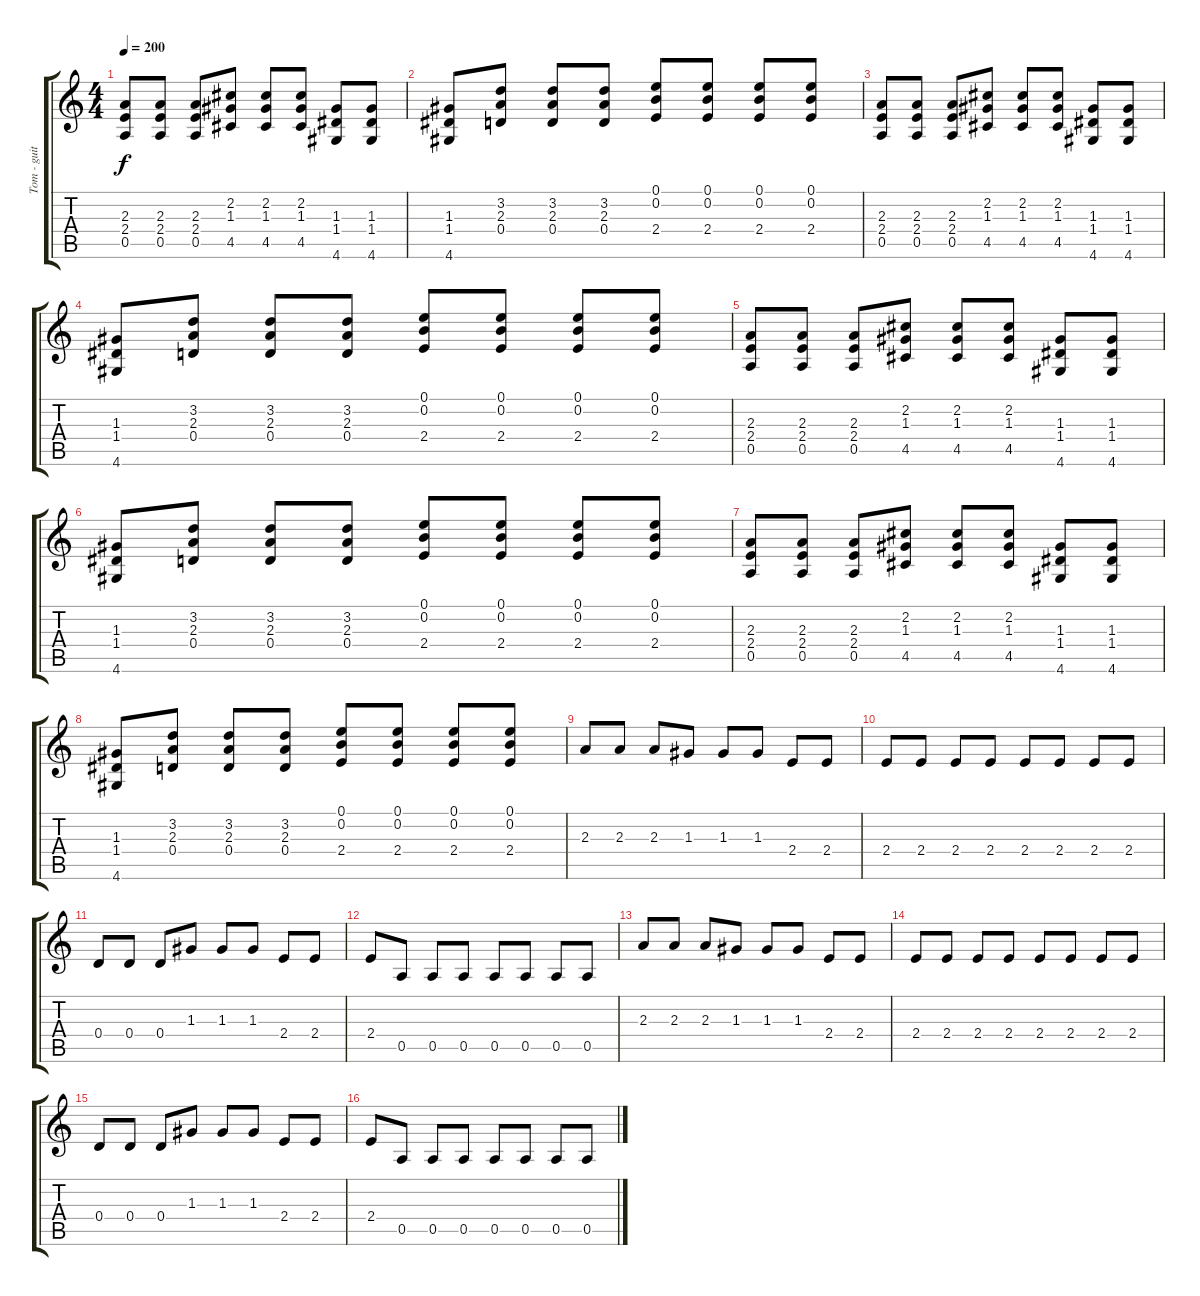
\track ("Tom - guitar" "Tom - guit") {instrument distortionguitar}
\staff {score tabs}
\tuning (E4 B3 G3 D3 A2 E2) {hide}
\ts (4 4)
\tempo 200
\clef g2
\ks c
(2.3 2.4 0.5).8{dy f} (2.3 2.4 0.5).8 (2.3 2.4 0.5).8 (2.2 1.3 4.5).8 (2.2 1.3 4.5).8 (2.2 1.3 4.5).8 (1.3 1.4 4.6).8 (1.3 1.4 4.6).8 |
(1.3 1.4 4.6).8 (3.2 2.3 0.4).8 (3.2 2.3 0.4).8 (3.2 2.3 0.4).8 (0.1 0.2 2.4).8 (0.1 0.2 2.4).8 (0.1 0.2 2.4).8 (0.1 0.2 2.4).8 |
(2.3 2.4 0.5).8 (2.3 2.4 0.5).8 (2.3 2.4 0.5).8 (2.2 1.3 4.5).8 (2.2 1.3 4.5).8 (2.2 1.3 4.5).8 (1.3 1.4 4.6).8 (1.3 1.4 4.6).8 |
(1.3 1.4 4.6).8 (3.2 2.3 0.4).8 (3.2 2.3 0.4).8 (3.2 2.3 0.4).8 (0.1 0.2 2.4).8 (0.1 0.2 2.4).8 (0.1 0.2 2.4).8 (0.1 0.2 2.4).8 |
(2.3 2.4 0.5).8 (2.3 2.4 0.5).8 (2.3 2.4 0.5).8 (2.2 1.3 4.5).8 (2.2 1.3 4.5).8 (2.2 1.3 4.5).8 (1.3 1.4 4.6).8 (1.3 1.4 4.6).8 |
(1.3 1.4 4.6).8 (3.2 2.3 0.4).8 (3.2 2.3 0.4).8 (3.2 2.3 0.4).8 (0.1 0.2 2.4).8 (0.1 0.2 2.4).8 (0.1 0.2 2.4).8 (0.1 0.2 2.4).8 |
(2.3 2.4 0.5).8 (2.3 2.4 0.5).8 (2.3 2.4 0.5).8 (2.2 1.3 4.5).8 (2.2 1.3 4.5).8 (2.2 1.3 4.5).8 (1.3 1.4 4.6).8 (1.3 1.4 4.6).8 |
(1.3 1.4 4.6).8 (3.2 2.3 0.4).8 (3.2 2.3 0.4).8 (3.2 2.3 0.4).8 (0.1 0.2 2.4).8 (0.1 0.2 2.4).8 (0.1 0.2 2.4).8 (0.1 0.2 2.4).8 |
2.3.8 2.3.8 2.3.8 1.3.8 1.3.8 1.3.8 2.4.8 2.4.8 |
2.4.8 2.4.8 2.4.8 2.4.8 2.4.8 2.4.8 2.4.8 2.4.8 |
0.4.8 0.4.8 0.4.8 1.3.8 1.3.8 1.3.8 2.4.8 2.4.8 |
2.4.8 0.5.8 0.5.8 0.5.8 0.5.8 0.5.8 0.5.8 0.5.8 |
2.3.8 2.3.8 2.3.8 1.3.8 1.3.8 1.3.8 2.4.8 2.4.8 |
2.4.8 2.4.8 2.4.8 2.4.8 2.4.8 2.4.8 2.4.8 2.4.8 |
0.4.8 0.4.8 0.4.8 1.3.8 1.3.8 1.3.8 2.4.8 2.4.8 |
2.4.8 0.5.8 0.5.8 0.5.8 0.5.8 0.5.8 0.5.8 0.5.8
